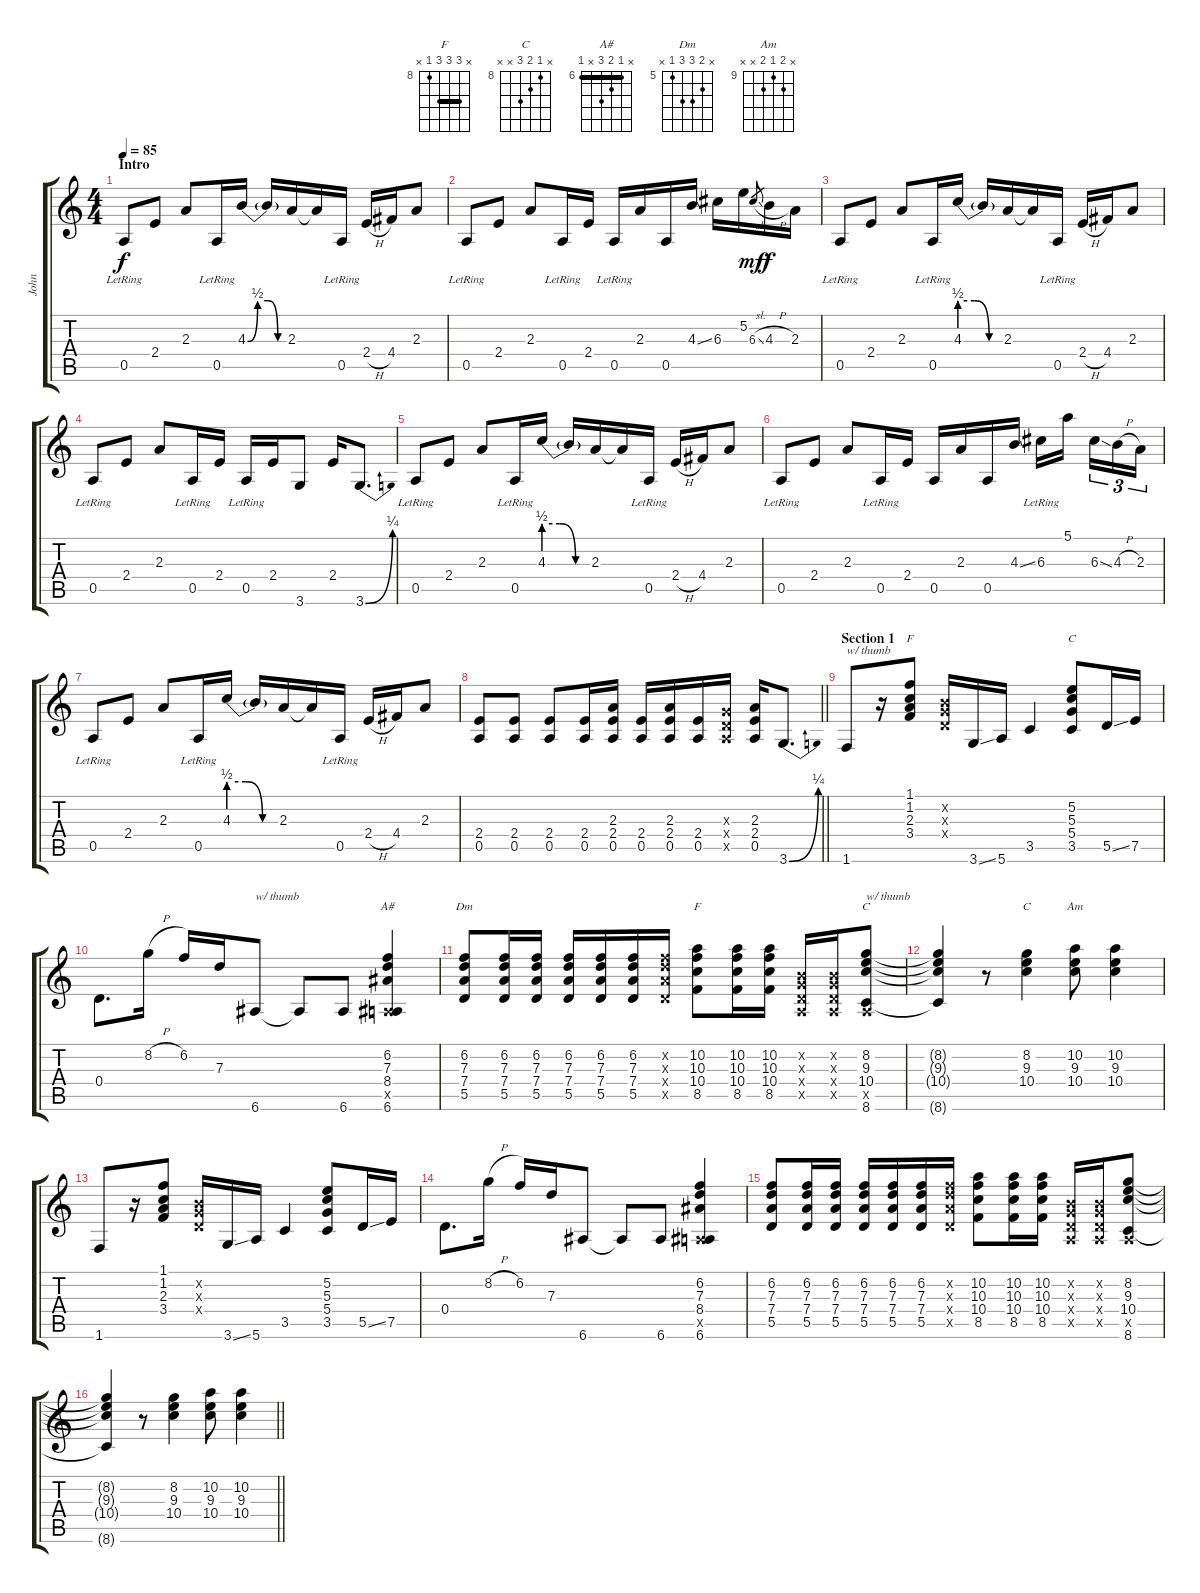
\track ("John" "John") {instrument electricguitarclean}
\staff {score tabs}
\tuning (E4 B3 G3 D3 A2 E2) {hide}
\chord ("F" 1 1 2 3 x x) {barre 1}
\chord ("C" x 5 5 5 3 x) {barre 5}
\chord ("A#" x 6 7 8 x 6) {firstfret 6 barre 6}
\chord ("Dm" x 6 7 7 5 x) {firstfret 5}
\chord ("F" x 10 10 10 8 x) {firstfret 8 barre 10}
\chord ("C" x 8 9 10 x 8) {firstfret 8 barre 8}
\chord ("C" x 8 9 10 x x) {firstfret 8}
\chord ("Am" x 10 9 10 x x) {firstfret 9}
\ts (4 4)
\section ("" "Intro")
\tempo 85
\clef g2
\ks c
0.5{lr}.8{dy f instrument electricguitarclean} 2.4.8 2.3.8 0.5{lr}.16 4.3{be (custom 0 0 15 2 30 2 45 0 60 0)}.16 4.3{t}.16 2.3.16 2.3{t}.16 0.5{lr}.16 2.4{h}.16 4.4.16 2.3.8 |
0.5{lr}.8 2.4.8 2.3.8 0.5{lr}.16 2.4.16 0.5{lr}.16 2.3.16 0.5.16 4.3{ss}.16 6.3.16 5.2.16 6.3{sl}.8{gr dy mf} 4.3{h}.16{dy f} 2.3.16 |
0.5{lr}.8 2.4.8 2.3.8 0.5{lr}.16 4.3{be (custom 0 2 20 2 40 0 60 0)}.16 4.3{t}.16 2.3.16 2.3{t}.16 0.5{lr}.16 2.4{h}.16 4.4.16 2.3.8 |
0.5{lr}.8 2.4.8 2.3.8 0.5{lr}.16 2.4.16 0.5{lr}.16 2.4.16 3.6.8 2.4.16 3.6{be (bend 0 0 60 1)}.8{d} |
0.5{lr}.8 2.4.8 2.3.8 0.5{lr}.16 4.3{be (custom 0 2 20 2 40 0 60 0)}.16 4.3{t}.16 2.3.16 2.3{t}.16 0.5{lr}.16 2.4{h}.16 4.4.16 2.3.8 |
0.5{lr}.8 2.4.8 2.3.8 0.5{lr}.16 2.4.16 0.5.16 2.3.16 0.5.16 4.3{ss}.16 6.3{lr}.16 5.1.16 6.3{ss}.16{tu (3 2)} 4.3{h}.16{tu (3 2)} 2.3.16{tu (3 2)} |
0.5{lr}.8 2.4.8 2.3.8 0.5{lr}.16 4.3{be (custom 0 2 20 2 40 0 60 0)}.16 4.3{t}.16 2.3.16 2.3{t}.16 0.5{lr}.16 2.4{h}.16 4.4.16 2.3.8 |
\barLineRight lightlight
(2.4 0.5).8 (2.4 0.5).8 (2.4 0.5).8 (2.4 0.5).16 (2.3 2.4 0.5).16 (2.4 0.5).16 (2.3 2.4 0.5).16 (2.4 0.5).16 (0.3{x} 0.4{x} 0.5{x}).16 (2.3 2.4 0.5).16 3.6{be (bend 0 0 60 1)}.8{d} |
\section ("" "Section 1")
1.6.8{txt "w/ thumb"} r.16 (1.1 1.2 2.3 3.4).8{ch "F"} (0.2{x} 0.3{x} 0.4{x}).16 3.6{ss}.16 5.6.16 3.5.4 (5.2 5.3 5.4 3.5).8{ch "C"} 5.5{ss}.16 7.5.16 |
0.4.8{d} 8.2{h}.16 6.2.16 7.3.16 6.6.8{txt "w/ thumb"} 6.6{t}.8 6.6.8 (6.2 7.3 8.4 0.5{x} 6.6).4{ch "A#"} |
(6.2 7.3 7.4 5.5).8{ch "Dm"} (6.2 7.3 7.4 5.5).16 (6.2 7.3 7.4 5.5).16 (6.2 7.3 7.4 5.5).16 (6.2 7.3 7.4 5.5).16 (6.2 7.3 7.4 5.5).16 (6.2{x} 7.3{x} 7.4{x} 5.5{x}).16 (10.2 10.3 10.4 8.5).8{ch "F"} (10.2 10.3 10.4 8.5).16 (10.2 10.3 10.4 8.5).16 (0.2{x} 0.3{x} 0.4{x} 0.5{x}).16 (0.2{x} 0.3{x} 0.4{x} 0.5{x}).16 (8.2 9.3 10.4 0.5{x} 8.6).8{ch "C" txt "w/ thumb"} |
(8.2{t} 9.3{t} 10.4{t} 8.6{t}).4 r.8 (8.2 9.3 10.4).4{ch "C"} (10.2 9.3 10.4).8{ch "Am"} (10.2 9.3 10.4).4 |
1.6.8 r.16 (1.1 1.2 2.3 3.4).8 (0.2{x} 0.3{x} 0.4{x}).16 3.6{ss}.16 5.6.16 3.5.4 (5.2 5.3 5.4 3.5).8 5.5{ss}.16 7.5.16 |
0.4.8{d} 8.2{h}.16 6.2.16 7.3.16 6.6.8 6.6{t}.8 6.6.8 (6.2 7.3 8.4 0.5{x} 6.6).4 |
(6.2 7.3 7.4 5.5).8 (6.2 7.3 7.4 5.5).16 (6.2 7.3 7.4 5.5).16 (6.2 7.3 7.4 5.5).16 (6.2 7.3 7.4 5.5).16 (6.2 7.3 7.4 5.5).16 (6.2{x} 7.3{x} 7.4{x} 5.5{x}).16 (10.2 10.3 10.4 8.5).8 (10.2 10.3 10.4 8.5).16 (10.2 10.3 10.4 8.5).16 (0.2{x} 0.3{x} 0.4{x} 0.5{x}).16 (0.2{x} 0.3{x} 0.4{x} 0.5{x}).16 (8.2 9.3 10.4 0.5{x} 8.6).8 |
\barLineRight lightlight
(8.2{t} 9.3{t} 10.4{t} 8.6{t}).4 r.8 (8.2 9.3 10.4).4 (10.2 9.3 10.4).8 (10.2 9.3 10.4).4
